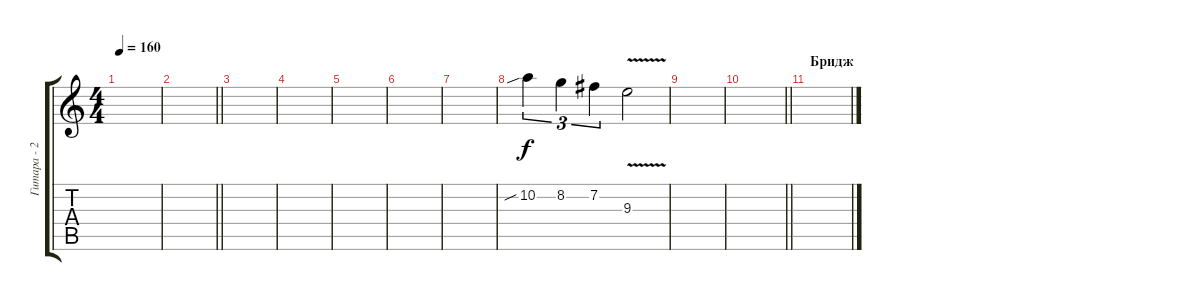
\track ("Гитара - 2" "Гитара - 2") {instrument acousticguitarnylon}
\staff {score tabs}
\tuning (E4 B3 G3 D3 A2 E2) {hide}
\ts (4 4)
\tempo 160
\clef g2
\ks c
|
\barLineRight lightlight
|
\section ("" " ")
|
|
|
|
|
10.2{sib}.4{tu (3 2)} 8.2.4{tu (3 2)} 7.2.4{tu (3 2)} 9.3{v}.2 |
|
\barLineRight lightlight
|
\section ("" "Бридж")
